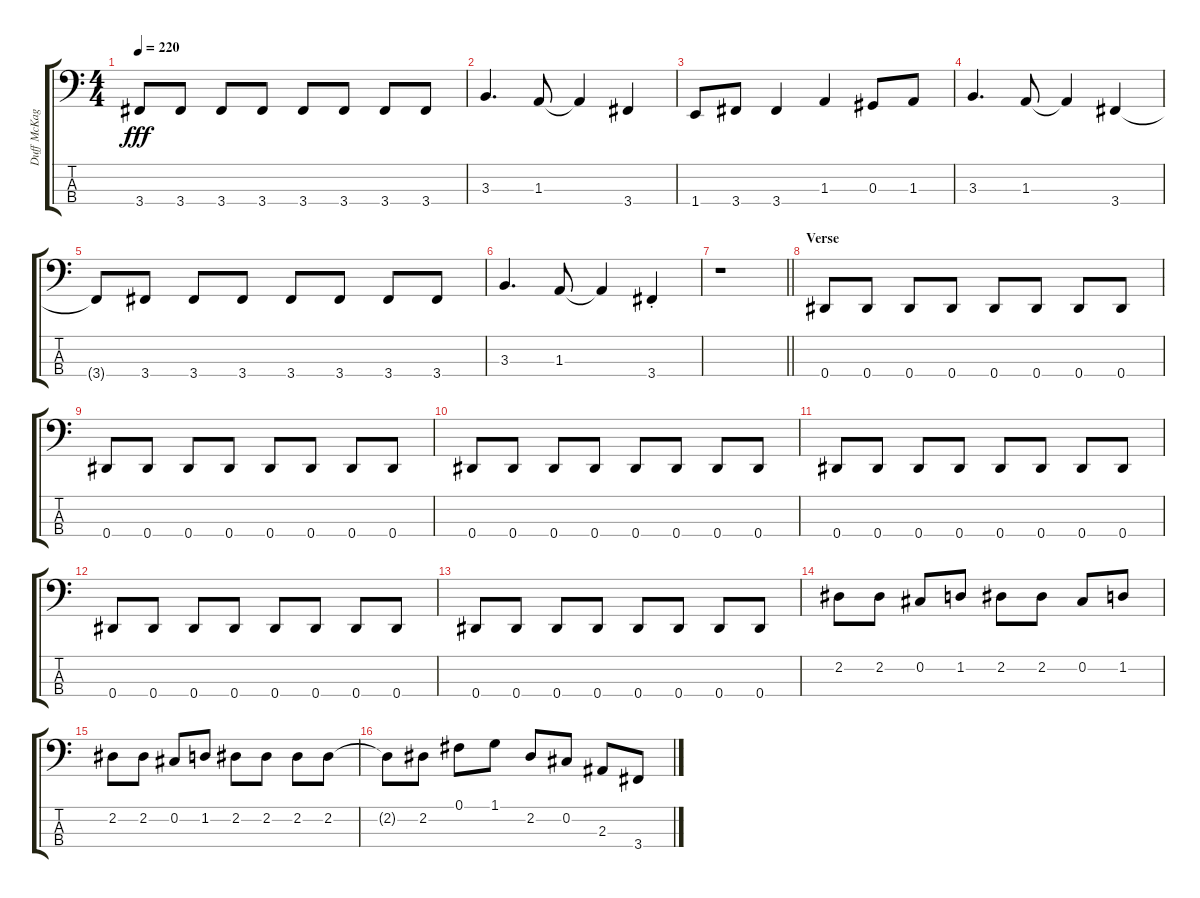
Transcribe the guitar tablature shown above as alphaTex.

\track ("Duff McKagan - Bass" "Duff McKag") {instrument electricbasspick}
\staff {score tabs}
\tuning (Gb2 Db2 Ab1 Eb1) {hide}
\ts (4 4)
\tempo 220
\clef f4
\ks c
3.4{t}.8{dy fff} 3.4.8 3.4.8 3.4.8 3.4.8 3.4.8 3.4.8 3.4.8 |
3.3.4{d} 1.3.8 1.3{t}.4 3.4.4 |
1.4.8 3.4.8 3.4.4 1.3.4 0.3.8 1.3.8 |
3.3.4{d} 1.3.8 1.3{t}.4 3.4.4 |
3.4{t}.8 3.4.8 3.4.8 3.4.8 3.4.8 3.4.8 3.4.8 3.4.8 |
3.3.4{d} 1.3.8 1.3{t}.4 3.4{st}.4 |
\barLineRight lightlight
r.1 |
\section ("" "Verse")
0.4.8 0.4.8 0.4.8 0.4.8 0.4.8 0.4.8 0.4.8 0.4.8 |
0.4.8 0.4.8 0.4.8 0.4.8 0.4.8 0.4.8 0.4.8 0.4.8 |
0.4.8 0.4.8 0.4.8 0.4.8 0.4.8 0.4.8 0.4.8 0.4.8 |
0.4.8 0.4.8 0.4.8 0.4.8 0.4.8 0.4.8 0.4.8 0.4.8 |
0.4.8 0.4.8 0.4.8 0.4.8 0.4.8 0.4.8 0.4.8 0.4.8 |
0.4.8 0.4.8 0.4.8 0.4.8 0.4.8 0.4.8 0.4.8 0.4.8 |
2.2.8 2.2.8 0.2.8 1.2.8 2.2.8 2.2.8 0.2.8 1.2.8 |
2.2.8 2.2.8 0.2.8 1.2.8 2.2.8 2.2.8 2.2.8 2.2.8 |
2.2{t}.8 2.2.8 0.1.8 1.1.8 2.2.8 0.2.8 2.3.8 3.4.8
